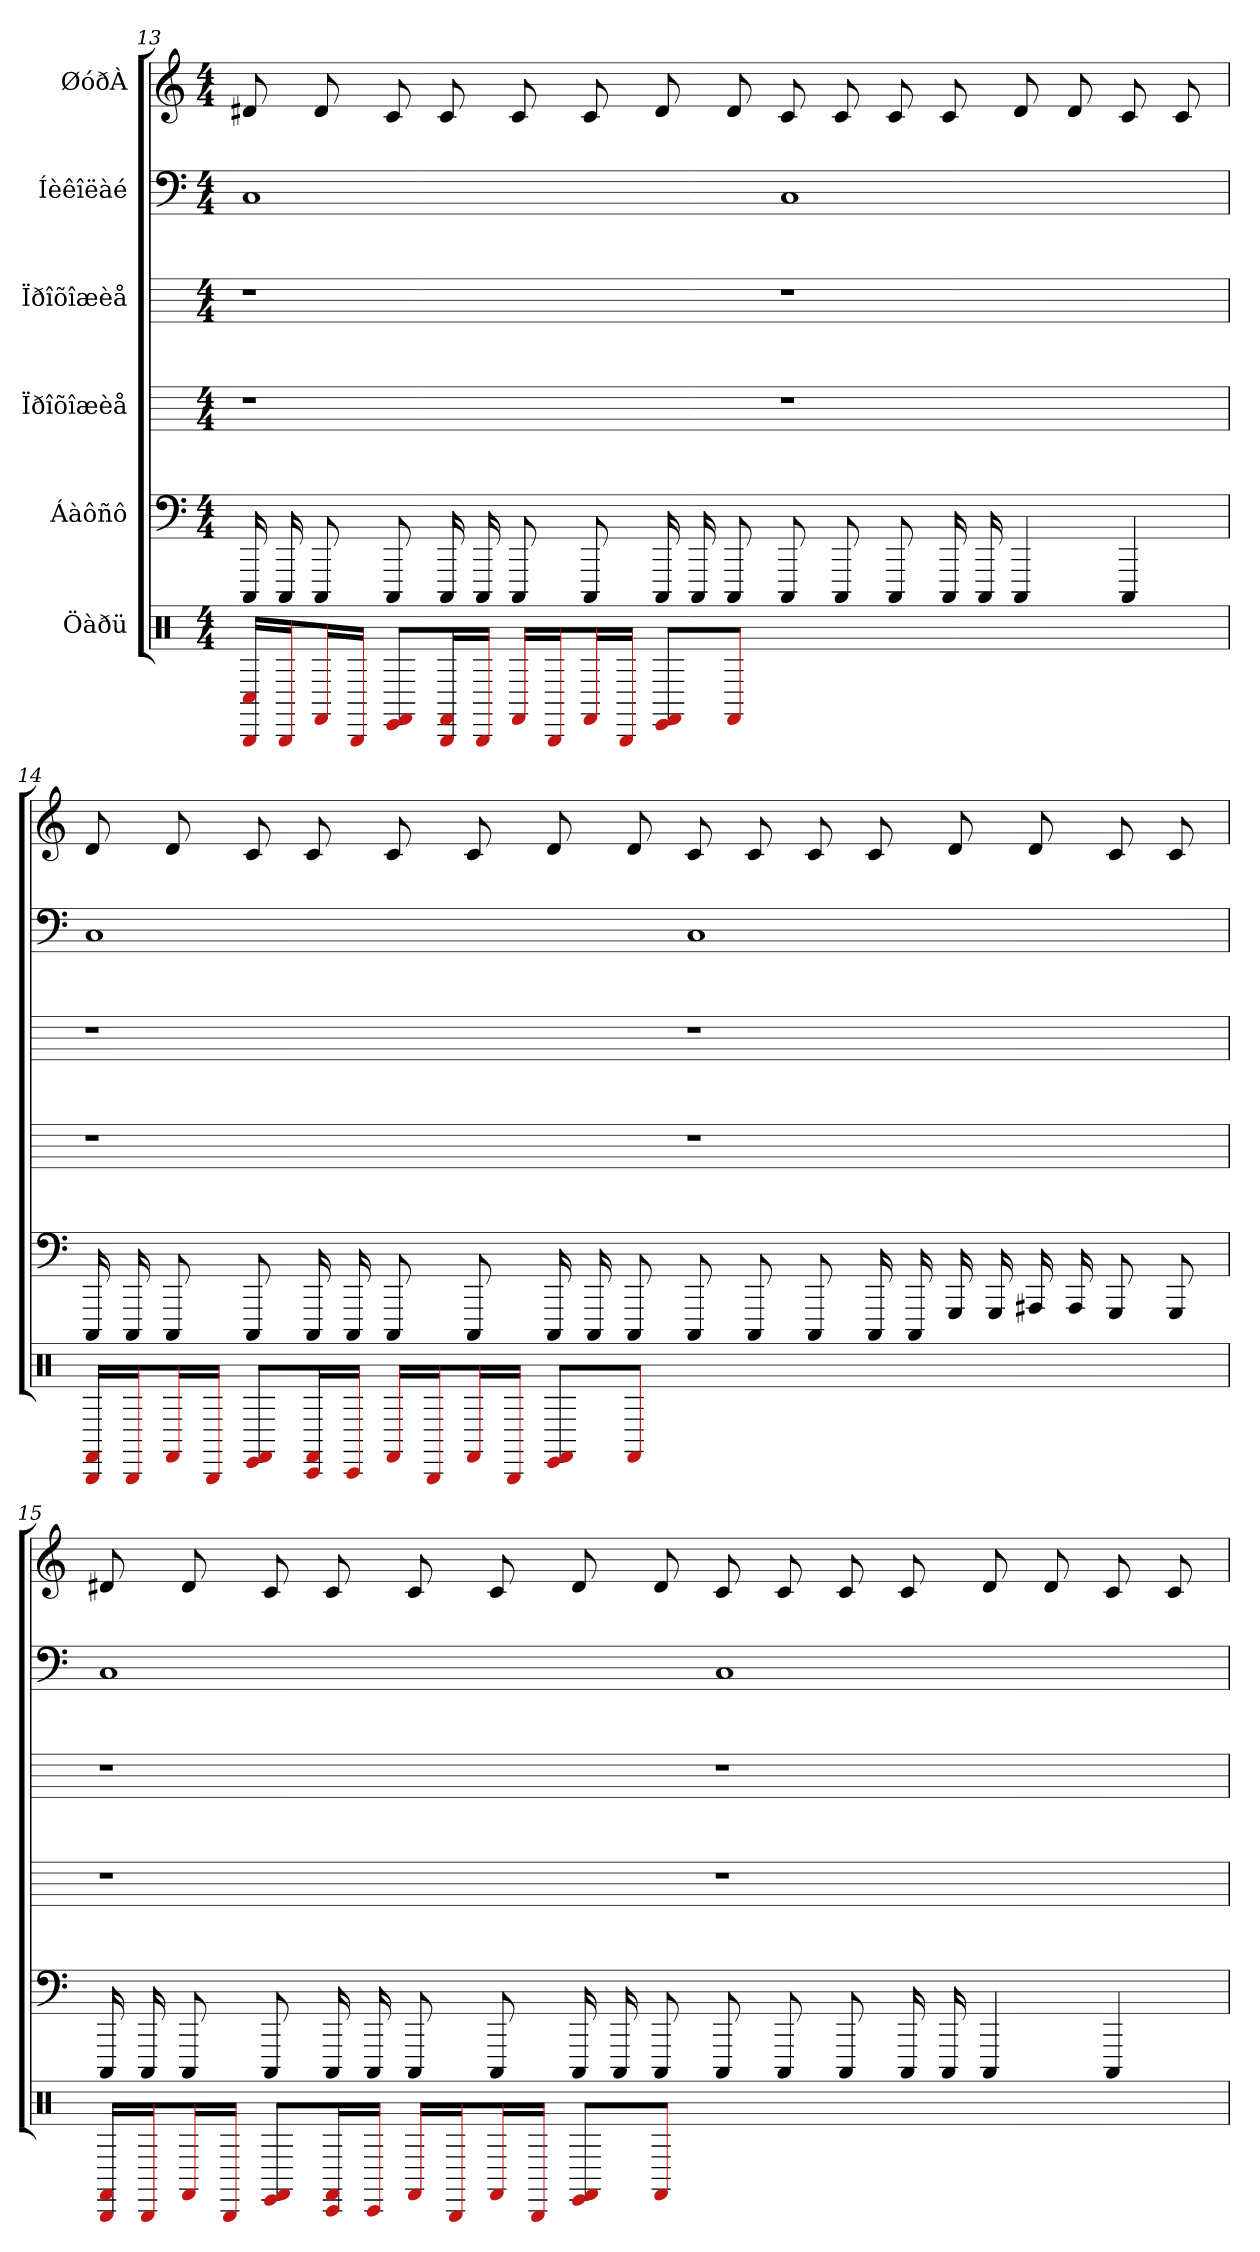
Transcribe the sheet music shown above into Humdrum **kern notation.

**kern	**kern	**kern	**kern	**kern	**kern
*part6	*part5	*part4	*part3	*part2	*part1
*staff6	*staff5	*staff4	*staff3	*staff2	*staff1
*I"Öàðü	*I"Áàôñô	*I"Ïðîõîæèå	*I"Ïðîõîæèå	*I"Íèêîëàé	*I"ØóðÀ
*clefX	*	*	*	*	*
*k[]	*k[]	*k[]	*k[]	*k[]	*k[]
*M4/4	*M4/4	*M4/4	*M4/4	*M4/4	*M4/4
=13	=13	=13	=13	=13	=13
16C#/ 16BBB/LL	16CCC	1r	1r	1C	8d#
16BBB/J	16CCC	.	.	.	.
16FF#/L	8CCC	.	.	.	8d#
16BBB/JJ	.	.	.	.	.
8EE/ 8FF#/L	8CCC	.	.	.	8c
16BBB/ 16FF#/L	16CCC	.	.	.	8c
16BBB/JJ	16CCC	.	.	.	.
16FF#/LL	8CCC	.	.	.	8c
16BBB/J	.	.	.	.	.
16FF#/L	8CCC	.	.	.	8c
16BBB/JJ	.	.	.	.	.
8EE/ 8FF#/L	16CCC	.	.	.	8d#
.	16CCC	.	.	.	.
8FF#/J	8CCC	.	.	.	8d#
1ryy	8CCC	1r	1r	1C	8c
.	8CCC	.	.	.	8c
.	8CCC	.	.	.	8c
.	16CCC	.	.	.	8c
.	16CCC	.	.	.	.
.	4CCC	.	.	.	8d#
.	.	.	.	.	8d#
.	4CCC	.	.	.	8c
.	.	.	.	.	8c
=14	=14	=14	=14	=14	=14
16BBB/ 16FF#/LL	16CCC	1r	1r	1C	8d
16BBB/J	16CCC	.	.	.	.
16FF#/L	8CCC	.	.	.	8d
16BBB/JJ	.	.	.	.	.
8EE/ 8FF#/L	8CCC	.	.	.	8c
16CC/ 16FF#/L	16CCC	.	.	.	8c
16CC/JJ	16CCC	.	.	.	.
16FF#/LL	8CCC	.	.	.	8c
16BBB/J	.	.	.	.	.
16FF#/L	8CCC	.	.	.	8c
16BBB/JJ	.	.	.	.	.
8EE/ 8FF#/L	16CCC	.	.	.	8d
.	16CCC	.	.	.	.
8FF#/J	8CCC	.	.	.	8d
1ryy	8CCC	1r	1r	1C	8c
.	8CCC	.	.	.	8c
.	8CCC	.	.	.	8c
.	16CCC	.	.	.	8c
.	16CCC	.	.	.	.
.	16GGG	.	.	.	8d
.	16GGG	.	.	.	.
.	16AAA#	.	.	.	8d
.	16AAA#	.	.	.	.
.	8GGG	.	.	.	8c
.	8GGG	.	.	.	8c
=15	=15	=15	=15	=15	=15
16BBB/ 16FF#/LL	16CCC	1r	1r	1C	8d#
16BBB/J	16CCC	.	.	.	.
16FF#/L	8CCC	.	.	.	8d#
16BBB/JJ	.	.	.	.	.
8EE/ 8FF#/L	8CCC	.	.	.	8c
16CC/ 16FF#/L	16CCC	.	.	.	8c
16CC/JJ	16CCC	.	.	.	.
16FF#/LL	8CCC	.	.	.	8c
16BBB/J	.	.	.	.	.
16FF#/L	8CCC	.	.	.	8c
16BBB/JJ	.	.	.	.	.
8EE/ 8FF#/L	16CCC	.	.	.	8d#
.	16CCC	.	.	.	.
8FF#/J	8CCC	.	.	.	8d#
1ryy	8CCC	1r	1r	1C	8c
.	8CCC	.	.	.	8c
.	8CCC	.	.	.	8c
.	16CCC	.	.	.	8c
.	16CCC	.	.	.	.
.	4CCC	.	.	.	8d#
.	.	.	.	.	8d#
.	4CCC	.	.	.	8c
.	.	.	.	.	8c
=	=	=	=	=	=
*-	*-	*-	*-	*-	*-
